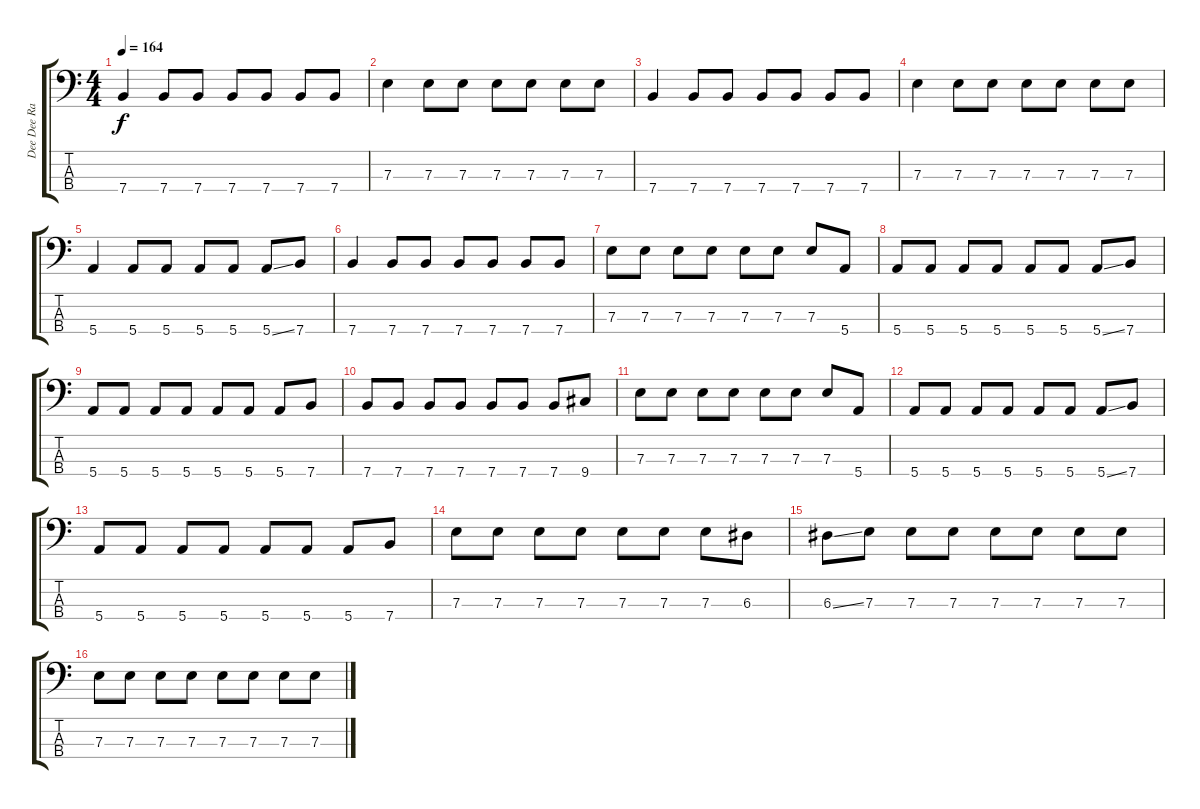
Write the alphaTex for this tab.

\track ("Dee Dee Ramone (Bass)" "Dee Dee Ra") {instrument electricbassfinger}
\staff {score tabs}
\tuning (G2 D2 A1 E1) {hide}
\ts (4 4)
\tempo 164
\clef f4
\ks c
7.4.4{dy f} 7.4.8 7.4.8 7.4.8 7.4.8 7.4.8 7.4.8 |
7.3.4 7.3.8 7.3.8 7.3.8 7.3.8 7.3.8 7.3.8 |
7.4.4 7.4.8 7.4.8 7.4.8 7.4.8 7.4.8 7.4.8 |
7.3.4 7.3.8 7.3.8 7.3.8 7.3.8 7.3.8 7.3.8 |
5.4.4 5.4.8 5.4.8 5.4.8 5.4.8 5.4{ss}.8 7.4.8 |
7.4.4 7.4.8 7.4.8 7.4.8 7.4.8 7.4.8 7.4.8 |
7.3.8 7.3.8 7.3.8 7.3.8 7.3.8 7.3.8 7.3.8 5.4.8 |
5.4.8 5.4.8 5.4.8 5.4.8 5.4.8 5.4.8 5.4{ss}.8 7.4.8 |
5.4.8 5.4.8 5.4.8 5.4.8 5.4.8 5.4.8 5.4.8 7.4.8 |
7.4.8 7.4.8 7.4.8 7.4.8 7.4.8 7.4.8 7.4.8 9.4.8 |
7.3.8 7.3.8 7.3.8 7.3.8 7.3.8 7.3.8 7.3.8 5.4.8 |
5.4.8 5.4.8 5.4.8 5.4.8 5.4.8 5.4.8 5.4{ss}.8 7.4.8 |
5.4.8 5.4.8 5.4.8 5.4.8 5.4.8 5.4.8 5.4.8 7.4.8 |
7.3.8 7.3.8 7.3.8 7.3.8 7.3.8 7.3.8 7.3.8 6.3.8 |
6.3{ss}.8 7.3.8 7.3.8 7.3.8 7.3.8 7.3.8 7.3.8 7.3.8 |
7.3.8 7.3.8 7.3.8 7.3.8 7.3.8 7.3.8 7.3.8 7.3.8
